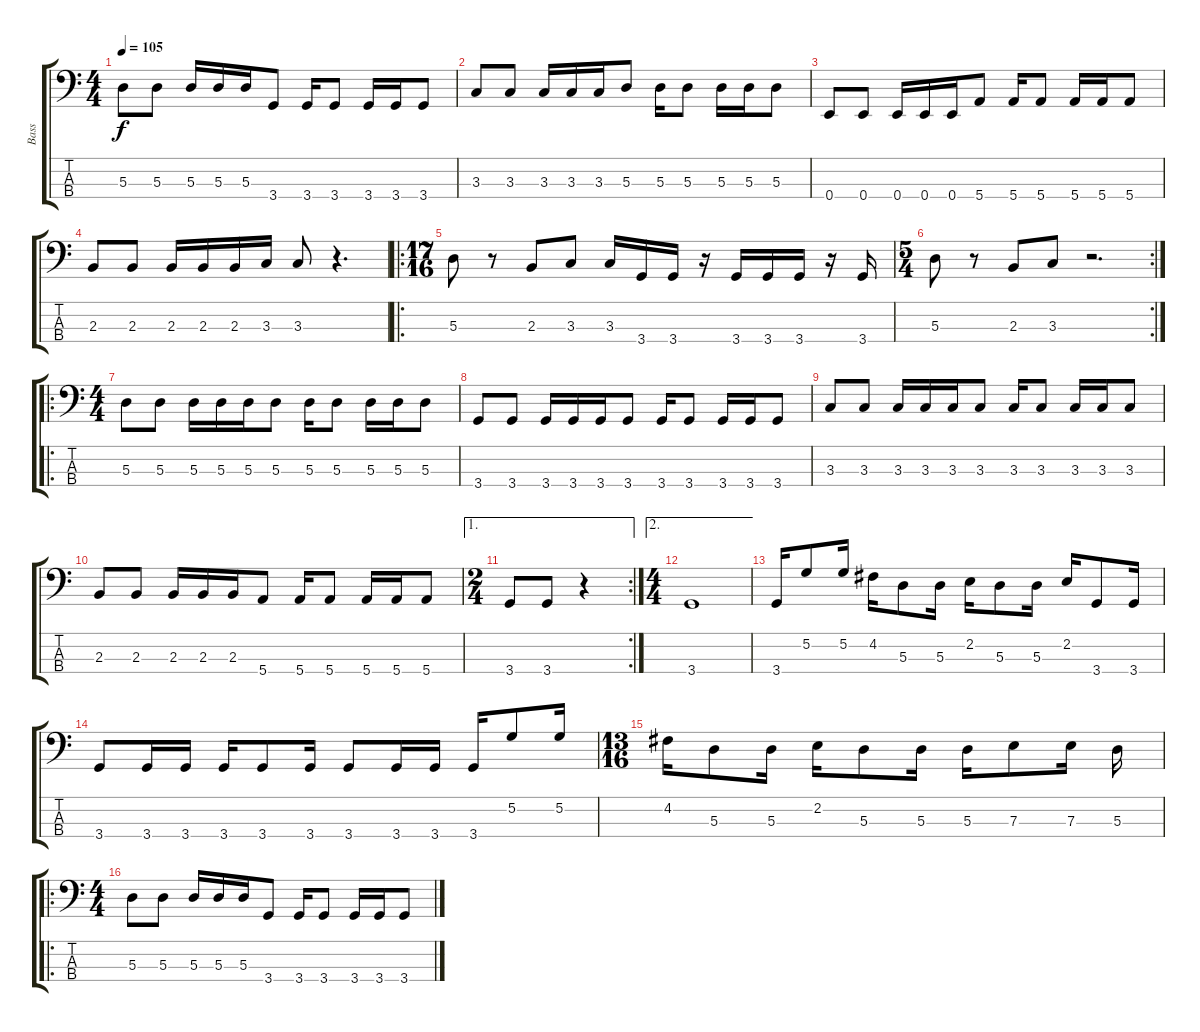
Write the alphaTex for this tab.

\track ("Bass" "Bass") {instrument electricbassfinger}
\staff {score tabs}
\tuning (G2 D2 A1 E1) {hide}
\ts (4 4)
\tempo 105
\clef f4
\ks c
5.3.8{dy f} 5.3.8 5.3.16 5.3.16 5.3.16 3.4.8 3.4.16 3.4.8 3.4.16 3.4.16 3.4.8 |
3.3.8 3.3.8 3.3.16 3.3.16 3.3.16 5.3.8 5.3.16 5.3.8 5.3.16 5.3.16 5.3.8 |
0.4.8 0.4.8 0.4.16 0.4.16 0.4.16 5.4.8 5.4.16 5.4.8 5.4.16 5.4.16 5.4.8 |
2.3.8 2.3.8 2.3.16 2.3.16 2.3.16 3.3.16 3.3.8 r.4{d} |
\ro
\ts (17 16)
5.3.8 r.8 2.3.8 3.3.8 3.3.16 3.4.16 3.4.16 r.16 3.4.16 3.4.16 3.4.16 r.16 3.4.16 |
\rc 2
\ts (5 4)
5.3.8 r.8 2.3.8 3.3.8 r.2{d} |
\ro
\ts (4 4)
5.3.8 5.3.8 5.3.16 5.3.16 5.3.16 5.3.8 5.3.16 5.3.8 5.3.16 5.3.16 5.3.8 |
3.4.8 3.4.8 3.4.16 3.4.16 3.4.16 3.4.8 3.4.16 3.4.8 3.4.16 3.4.16 3.4.8 |
3.3.8 3.3.8 3.3.16 3.3.16 3.3.16 3.3.8 3.3.16 3.3.8 3.3.16 3.3.16 3.3.8 |
2.3.8 2.3.8 2.3.16 2.3.16 2.3.16 5.4.8 5.4.16 5.4.8 5.4.16 5.4.16 5.4.8 |
\ae 1
\rc 2
\ts (2 4)
3.4.8 3.4.8 r.4 |
\ae 2
\ts (4 4)
3.4.1 |
3.4.16 5.2.8 5.2.16 4.2.16 5.3.8 5.3.16 2.2.16 5.3.8 5.3.16 2.2.16 3.4.8 3.4.16 |
3.4.8 3.4.16 3.4.16 3.4.16 3.4.8 3.4.16 3.4.8 3.4.16 3.4.16 3.4.16 5.2.8 5.2.16 |
\ts (13 16)
4.2.16 5.3.8 5.3.16 2.2.16 5.3.8 5.3.16 5.3.16 7.3.8 7.3.16 5.3.16 |
\ro
\ts (4 4)
5.3.8 5.3.8 5.3.16 5.3.16 5.3.16 3.4.8 3.4.16 3.4.8 3.4.16 3.4.16 3.4.8
